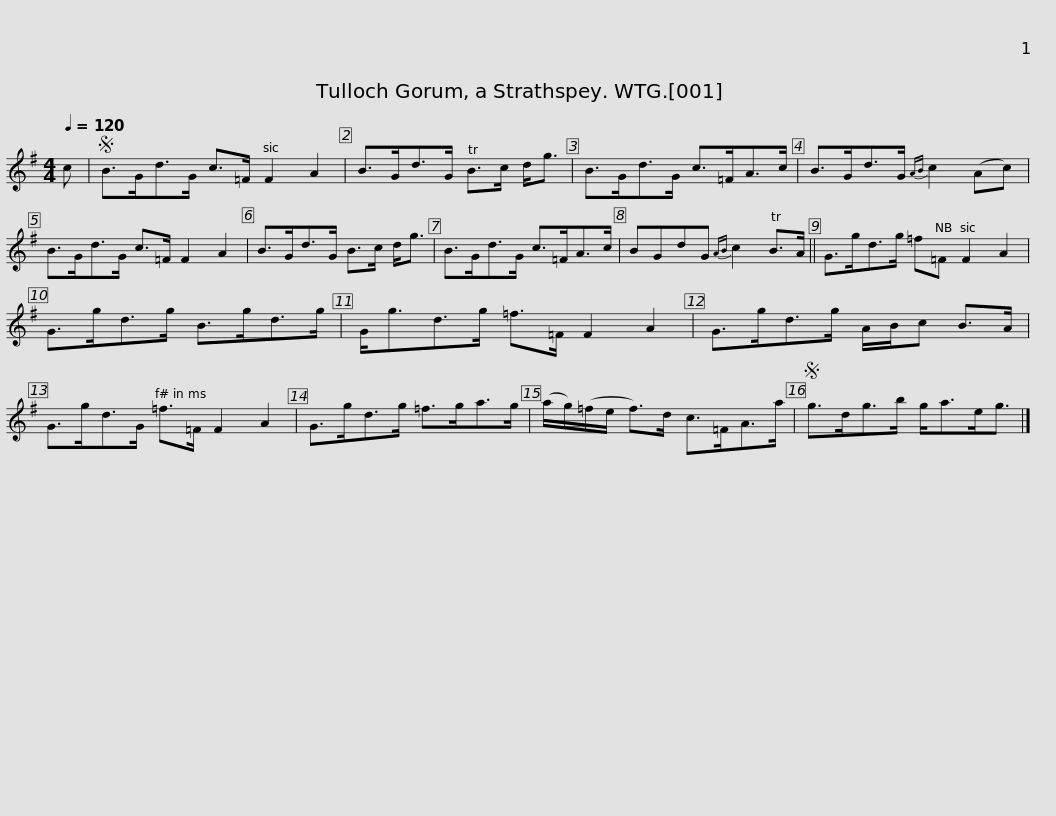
X:1
L:1/8
Q:1/4=120
M:4/4
I:linebreak $
K:G
V:1 treble
V:1
 c |S B>Gd>G c>=F F2 A2 | B>Gd>G B>c d<g | B>Gd>G c>=FA>c | B>Gd>G{AB} c2 (Ac) |$ %5
 B>Gd>G c>=F F2 A2 | B>Gd>G B>c d<g | B>Gd>G c>=FA>c | BGdG{AB} c2 TB>A ||$ G>gd>g =f=F F2 A2 | %10
 G>gd>g B>gd>g | G<gd>g =f>=F F2 A2 | G>gd>g A/B/c B>A |$ G>gd>G =f>=F F2 A2 | G>gd>g =f>ga>g | %15
 (a/g/)(=f/e/ f>)d c>=FA>a |S g>dg>b g<ae<g |] %17
